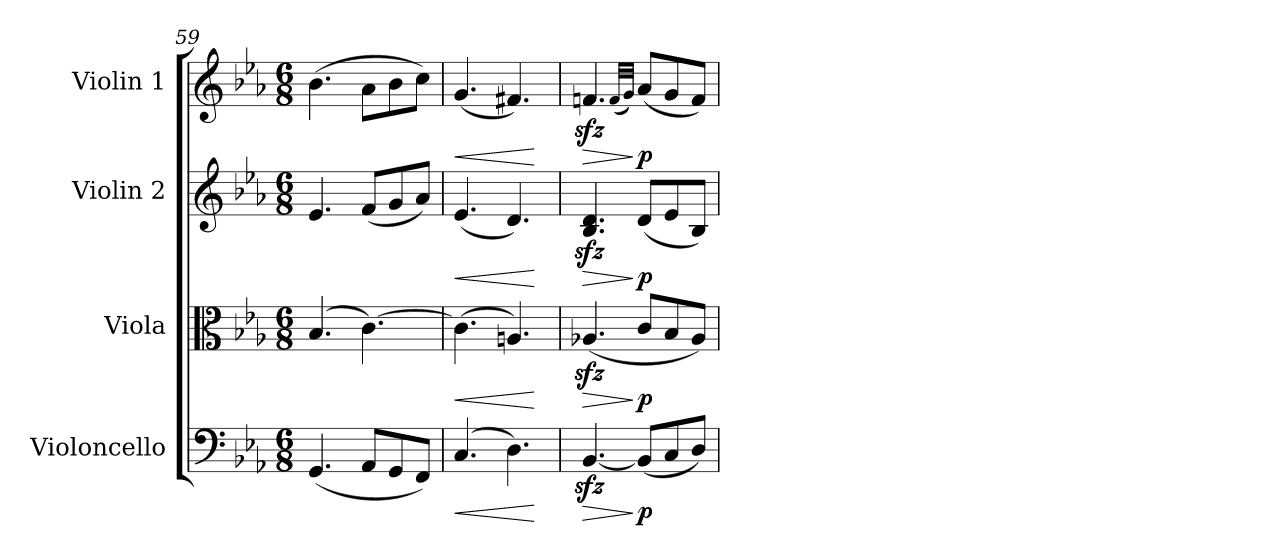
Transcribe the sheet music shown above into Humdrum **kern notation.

**kern	**dynam	**kern	**dynam	**kern	**dynam	**kern	**dynam
*part4	*part4	*part3	*part3	*part2	*part2	*part1	*part1
*staff4	*staff4	*staff3	*staff3	*staff2	*staff2	*staff1	*staff1
*I"Violoncello	*	*I"Viola	*	*I"Violin 2	*	*I"Violin 1	*
*I'Vc	*	*I'Vla	*	*I'Vln	*	*I'Vln	*
*clefF4	*	*clefC3	*	*clefG2	*	*clefG2	*
*k[b-e-a-]	*	*k[b-e-a-]	*	*k[b-e-a-]	*	*k[b-e-a-]	*
*M6/8	*	*M6/8	*	*M6/8	*	*M6/8	*
=59	=59	=59	=59	=59	=59	=59	=59
(4.GG/	.	(4.B-/	.	4.e-/	.	(4.b-\	.
8AA-/L	.	[4.c\)	.	(8f/L	.	8a-\L	.
8GG/	.	.	.	8g/	.	8b-\	.
8FF/J)	.	.	.	8a-/J)	.	8cc\J)	.
=60	=60	=60	=60	=60	=60	=60	=60
!	!LO:HP:b	!	!LO:HP:b	!	!LO:HP:b	!	!LO:HP:b
(4.C/	<	(4.c\]	<	(4.e-/	<	(4.g/	<
4.D\)	.	4.An/)	.	4.d/)	.	4.f#X/)	.
.	[	.	[	.	[	.	[
=61	=61	=61	=61	=61	=61	=61	=61
!	!LO:HP:b	!	!LO:HP:b	!	!LO:HP:b	!	!LO:HP:b
[4.BB-zz</	>	(4.A-Xzz</	>	4.B-/zz< 4.d/zz<	>	4.fnzz</	>
.	.	.	.	.	.	(32qf/LLL	.
.	.	.	.	.	.	32qg/JJJ)	.
!	!LO:DY:n=1:b	!	!LO:DY:n=1:b	!	!LO:DY:n=1:b	!	!LO:DY:n=1:b
(8BB-/L]	] p	8c/L	] p	(8d/L	] p	(<8a-/L	] p
8C/	.	8B-/	.	8e-/	.	8g/	.
8D/J)	.	8A-/J)	.	8B-/J)	.	8f/J)	.
=	=	=	=	=	=	=	=
*-	*-	*-	*-	*-	*-	*-	*-
